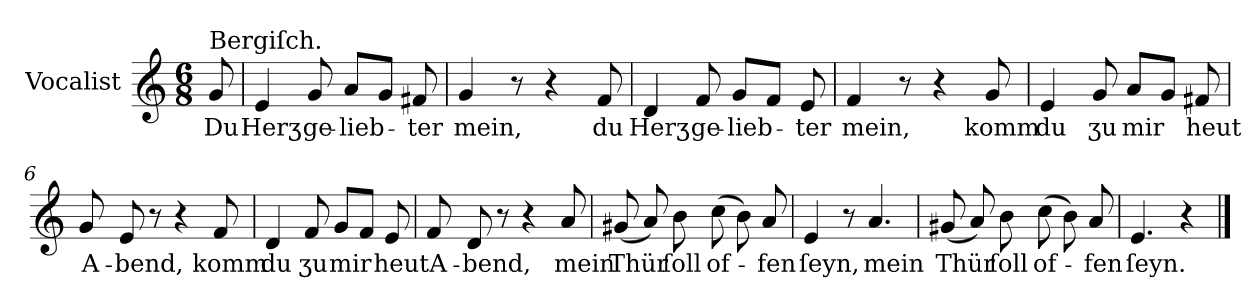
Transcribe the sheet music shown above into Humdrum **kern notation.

**kern	**text
*part1	*part1
*staff1	*staff1
*I"Vocalist	*
*k[]	*
*M6/8	*
=	=
!LO:TX:a:t=Bergiſch.	!
8g	Du
=1	=1
4e	Herʒ-
8g	-ge-
8aL	-lieb-
8gJ	.
8f#X	-ter
=2	=2
4g	mein,
8r	.
4r	.
8f	du
=3	=3
4d	Herʒ-
8f	-ge-
8gL	-lieb-
8fJ	.
8e	-ter
=4	=4
4f	mein,
8r	.
4r	.
8g	komm
=5	=5
4e	du
8g	ʒu
8aL	mir
8gJ	.
8f#X	heut
=6	=6
8g	A-
8e	-bend,
8r	.
4r	.
8f	komm
=7	=7
4d	du
8f	ʒu
8gL	mir
8fJ	.
8e	heut
=8	=8
8f	A-
8d	-bend,
8r	.
4r	.
8a	mein
=9	=9
(8g#X	Thür
8a)	.
8b	ſoll
(8cc	of-
8b)	.
8a	-fen
=10	=10
4e	ſeyn,
8r	.
4.a	mein
=11	=11
(8g#X	Thür
8a)	.
8b	ſoll
(8cc	of-
8b)	.
8a	-fen
=12	=12
4.e	ſeyn.
4r	.
==	==
*-	*-
